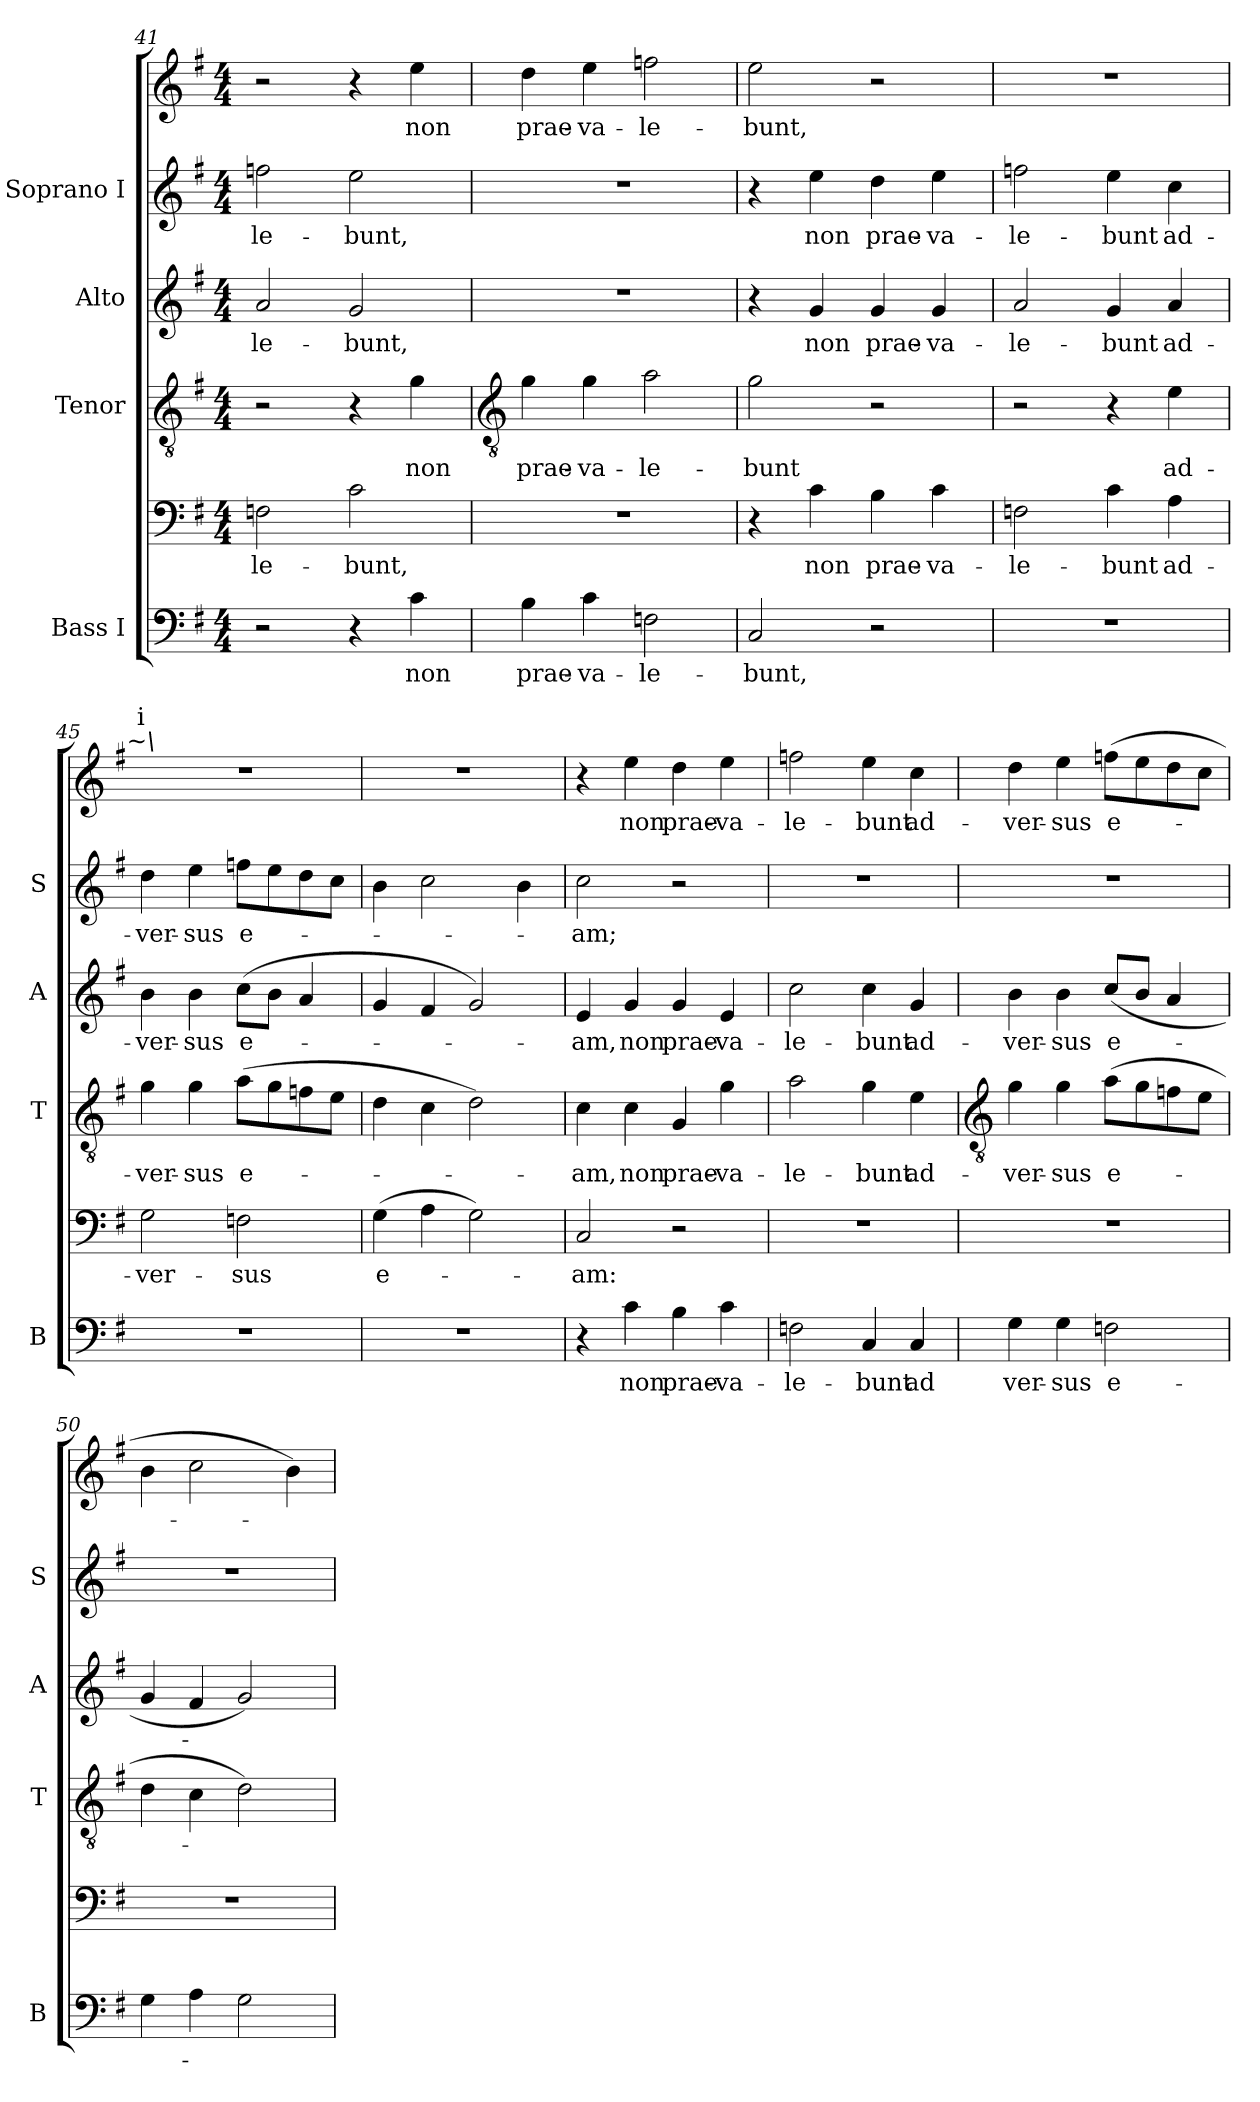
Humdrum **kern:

**kern	**text	**kern	**text	**kern	**text	**kern	**text	**kern	**text	**kern	**text
*part4	*part4	*part4	*part4	*part3	*part3	*part2	*part2	*part1	*part1	*part1	*part1
*staff6	*staff6	*staff5	*staff5	*staff4	*staff4	*staff3	*staff3	*staff2	*staff2	*staff1	*staff1
*I"Bass I	*	*	*	*I"Tenor	*	*I"Alto	*	*I"Soprano I	*	*	*
*I'B	*	*	*	*I'T	*	*I'A	*	*I'S	*	*	*
*clefF4	*	*clefF4	*	*clefGv2	*	*clefG2	*	*clefG2	*	*clefG2	*
*k[f#]	*	*k[f#]	*	*k[f#]	*	*k[f#]	*	*k[f#]	*	*k[f#]	*
*G:	*	*G:	*	*G:	*	*G:	*	*G:	*	*G:	*
*M4/4	*	*M4/4	*	*M4/4	*	*M4/4	*	*M4/4	*	*M4/4	*
=41	=41	=41	=41	=41	=41	=41	=41	=41	=41	=41	=41
!	!	!	!LO:LY:b	!	!	!	!LO:LY:b	!	!LO:LY:b	!	!
2r	.	2Fn	le-	2r	.	2a	-le-	2ffn	le-	2r	.
!	!	!	!LO:LY:b	!	!	!	!LO:LY:b	!	!LO:LY:b	!	!
4r	.	2c	-bunt,	4r	.	2g	-bunt,	2ee	-bunt,	4r	.
!	!LO:LY:b	!	!	!	!LO:LY:b	!	!	!	!	!	!LO:LY:b
4c	non	.	.	4g	non	.	.	.	.	4ee	-non
!!LO:LB:g=z
=42	=42	=42	=42	=42	=42	=42	=42	=42	=42	=42	=42
*	*	*	*	*clefGv2	*	*	*	*	*	*	*
!	!LO:LY:b	!	!	!	!LO:LY:b	!	!	!	!	!	!LO:LY:b
4B	prae-	1r	.	4g	prae-	1r	.	1r	.	4dd	prae-
!	!LO:LY:b	!	!	!	!LO:LY:b	!	!	!	!	!	!LO:LY:b
4c	-va-	.	.	4g	-va-	.	.	.	.	4ee	-va-
!	!LO:LY:b	!	!	!	!LO:LY:b	!	!	!	!	!	!LO:LY:b
2Fn	-le-	.	.	2a	-le-	.	.	.	.	2ffn	-le-
=43	=43	=43	=43	=43	=43	=43	=43	=43	=43	=43	=43
!	!LO:LY:b	!	!	!	!LO:LY:b	!	!	!	!	!	!LO:LY:b
2C	-bunt,	4r	.	2g	-bunt	4r	.	4r	.	2ee	-bunt,
!	!	!	!LO:LY:b	!	!	!	!LO:LY:b	!	!LO:LY:b	!	!
.	.	4c	-non	.	.	4g	non	4ee	non	.	.
!	!	!	!LO:LY:b	!	!	!	!LO:LY:b	!	!LO:LY:b	!	!
2r	.	4B	prae-	2r	.	4g	prae-	4dd	prae-	2r	.
!	!	!	!LO:LY:b	!	!	!	!LO:LY:b	!	!LO:LY:b	!	!
.	.	4c	-va-	.	.	4g	-va-	4ee	-va-	.	.
=44	=44	=44	=44	=44	=44	=44	=44	=44	=44	=44	=44
!	!	!	!LO:LY:b	!	!	!	!LO:LY:b	!	!LO:LY:b	!	!
1r	.	2Fn	le-	2r	.	2a	-le-	2ffn	-le-	1r	.
!	!	!	!LO:LY:b	!	!	!	!LO:LY:b	!	!LO:LY:b	!	!
.	.	4c	-bunt	4r	.	4g	-bunt	4ee	-bunt	.	.
!	!	!	!LO:LY:b	!	!LO:LY:b	!	!LO:LY:b	!	!LO:LY:b	!	!
.	.	4A	ad-	4e	ad-	4a	ad-	4cc	ad-	.	.
=45	=45	=45	=45	=45	=45	=45	=45	=45	=45	=45	=45
!	!	!	!	!	!	!	!	!	!	!LO:TX:a:i:cj:t=~\	!
!	!	!	!	!	!	!	!	!	!	!LO:TX:a:cj:t=i	!
!	!	!	!LO:LY:b	!	!LO:LY:b	!	!LO:LY:b	!	!LO:LY:b	!	!
1r	.	2G	-ver-	4g	-ver-	4b	-ver-	4dd	-ver-	1r	.
!	!	!	!	!	!LO:LY:b	!	!LO:LY:b	!	!LO:LY:b	!	!
.	.	.	.	4g	-sus	4b	-sus	4ee	-sus	.	.
!	!	!	!LO:LY:b	!	!LO:LY:b	!	!LO:LY:b	!	!LO:LY:b	!	!
.	.	2Fn	-sus	(>8aL	e-	(>8ccL	e-	8ffnL	e-	.	.
.	.	.	.	8g	.	8bJ	.	8ee	.	.	.
.	.	.	.	8fn	.	4a	.	8dd	.	.	.
.	.	.	.	8eJ	.	.	.	8ccJ	.	.	.
=46	=46	=46	=46	=46	=46	=46	=46	=46	=46	=46	=46
!	!	!	!LO:LY:b	!	!	!	!	!	!	!	!
1r	.	(>4G	e-	4d	.	4g	.	4b	.	1r	.
.	.	4A	.	4c	.	4f#	.	2cc	.	.	.
.	.	2G)	.	2d)	.	2g)	.	.	.	.	.
.	.	.	.	.	.	.	.	4b	.	.	.
=47	=47	=47	=47	=47	=47	=47	=47	=47	=47	=47	=47
!	!	!	!LO:LY:b	!	!LO:LY:b	!	!LO:LY:b	!	!LO:LY:b	!	!
4r	.	2C	am:	4c	am,	4e	am,	2cc	-am;	4r	.
!	!LO:LY:b	!	!	!	!LO:LY:b	!	!LO:LY:b	!	!	!	!LO:LY:b
4c	non	.	.	4c	non	4g	non	.	.	4ee	non
!	!LO:LY:b	!	!	!	!LO:LY:b	!	!LO:LY:b	!	!	!	!LO:LY:b
4B	prae-	2r	.	4G	prae-	4g	prae-	2r	.	4dd	prae-
!	!LO:LY:b	!	!	!	!LO:LY:b	!	!LO:LY:b	!	!	!	!LO:LY:b
4c	-va-	.	.	4g	-va-	4e	-va-	.	.	4ee	-va-
=48	=48	=48	=48	=48	=48	=48	=48	=48	=48	=48	=48
!	!LO:LY:b	!	!	!	!LO:LY:b	!	!LO:LY:b	!	!	!	!LO:LY:b
2Fn	-le-	1r	.	2a	-le-	2cc	-le-	1r	.	2ffn	le-
!	!LO:LY:b	!	!	!	!LO:LY:b	!	!LO:LY:b	!	!	!	!LO:LY:b
4C	-bunt	.	.	4g	-bunt	4cc	-bunt	.	.	4ee	-bunt
!	!LO:LY:b	!	!	!	!LO:LY:b	!	!LO:LY:b	!	!	!	!LO:LY:b
4C	ad	.	.	4e	ad-	4g	ad-	.	.	4cc	ad-
!!LO:LB:g=z
=49	=49	=49	=49	=49	=49	=49	=49	=49	=49	=49	=49
*	*	*	*	*clefGv2	*	*	*	*	*	*	*
!	!LO:LY:b	!	!	!	!LO:LY:b	!	!LO:LY:b	!	!	!	!LO:LY:b
4G	ver-	1r	.	4g	-ver-	4b	-ver-	1r	.	4dd	-ver-
!	!LO:LY:b	!	!	!	!LO:LY:b	!	!LO:LY:b	!	!	!	!LO:LY:b
4G	-sus	.	.	4g	-sus	4b	-sus	.	.	4ee	-sus
!	!LO:LY:b	!	!	!	!LO:LY:b	!	!LO:LY:b	!	!	!	!LO:LY:b
2Fn	e-	.	.	(>8aL	e-	(<8cc/L	e-	.	.	(>8ffnL	e-
.	.	.	.	8g	.	8b/J	.	.	.	8ee	.
.	.	.	.	8fn	.	4a	.	.	.	8dd	.
.	.	.	.	8eJ	.	.	.	.	.	8ccJ	.
=50	=50	=50	=50	=50	=50	=50	=50	=50	=50	=50	=50
4G	.	1r	.	4d	.	4g	.	1r	.	4b	.
4A	.	.	.	4c	.	4f#	.	.	.	2cc	.
2G	.	.	.	2d)	.	2g)	.	.	.	.	.
.	.	.	.	.	.	.	.	.	.	4b)	.
=	=	=	=	=	=	=	=	=	=	=	=
*-	*-	*-	*-	*-	*-	*-	*-	*-	*-	*-	*-
